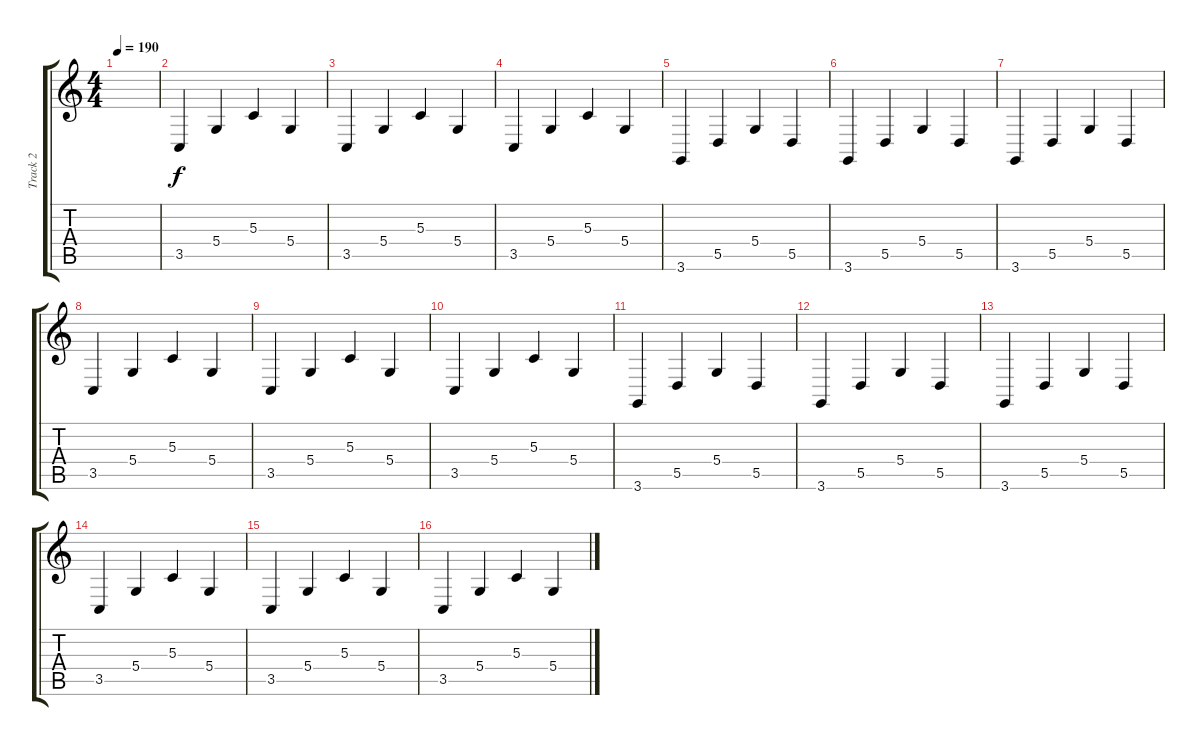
\track ("Track 2" "Track 2") {instrument pad3polysynth}
\staff {score tabs}
\tuning (E4 B3 G3 D3 A2 E2) {hide}
\ts (4 4)
\tempo 190
\clef g2
\ks c
|
3.5.4 5.4.4 5.3.4 5.4.4 |
3.5.4 5.4.4 5.3.4 5.4.4 |
3.5.4 5.4.4 5.3.4 5.4.4 |
3.6.4 5.5.4 5.4.4 5.5.4 |
3.6.4 5.5.4 5.4.4 5.5.4 |
3.6.4 5.5.4 5.4.4 5.5.4 |
3.5.4 5.4.4 5.3.4 5.4.4 |
3.5.4 5.4.4 5.3.4 5.4.4 |
3.5.4 5.4.4 5.3.4 5.4.4 |
3.6.4 5.5.4 5.4.4 5.5.4 |
3.6.4 5.5.4 5.4.4 5.5.4 |
3.6.4 5.5.4 5.4.4 5.5.4 |
3.5.4 5.4.4 5.3.4 5.4.4 |
3.5.4 5.4.4 5.3.4 5.4.4 |
3.5.4 5.4.4 5.3.4 5.4.4
